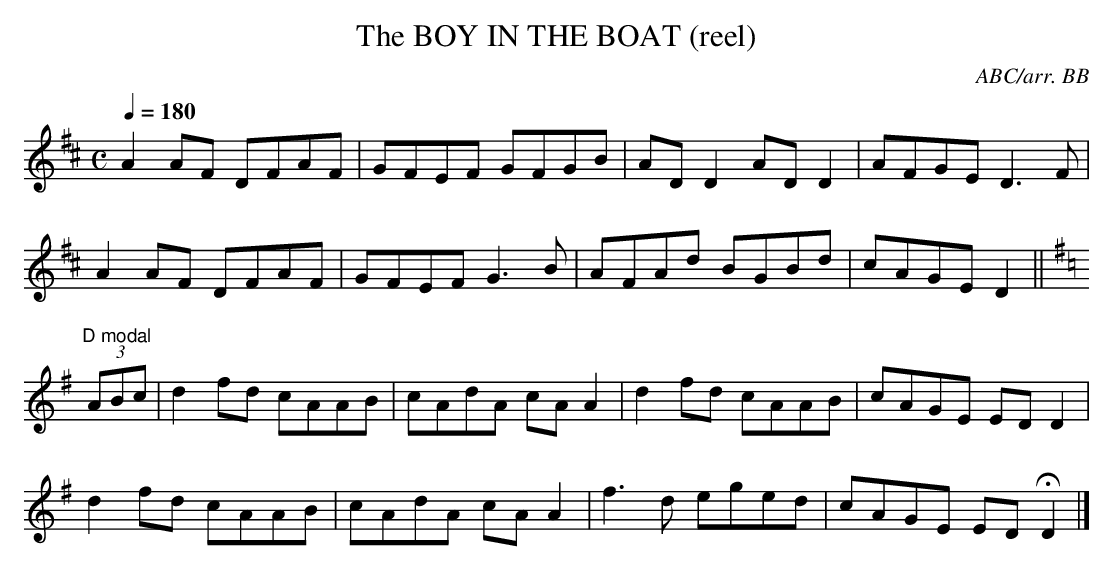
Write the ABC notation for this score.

X:1
T:BOY IN THE BOAT (reel), The
C:ABC/arr. BB
error" indicates that all C's are natural. However to me
this sounds like a straight D tune in part A and D mix in
part B. If you want to play it as CRE presents it, replace
D with G in the first K: field.
M:C
L:1/8
Q:1/4=180
K:D
A2AF DFAF|GFEF GFGB|ADD2 ADD2|AFGE D3F|
A2AF DFAF|GFEF G3B|AFAd BGBd|cAGE D2||
K:G
"D modal"
(3ABc|d2fd cAAB|cAdA cAA2|d2fd cAAB|cAGE EDD2|
d2fd cAAB|cAdA cAA2|f3d eged|cAGE EDHD2|]
